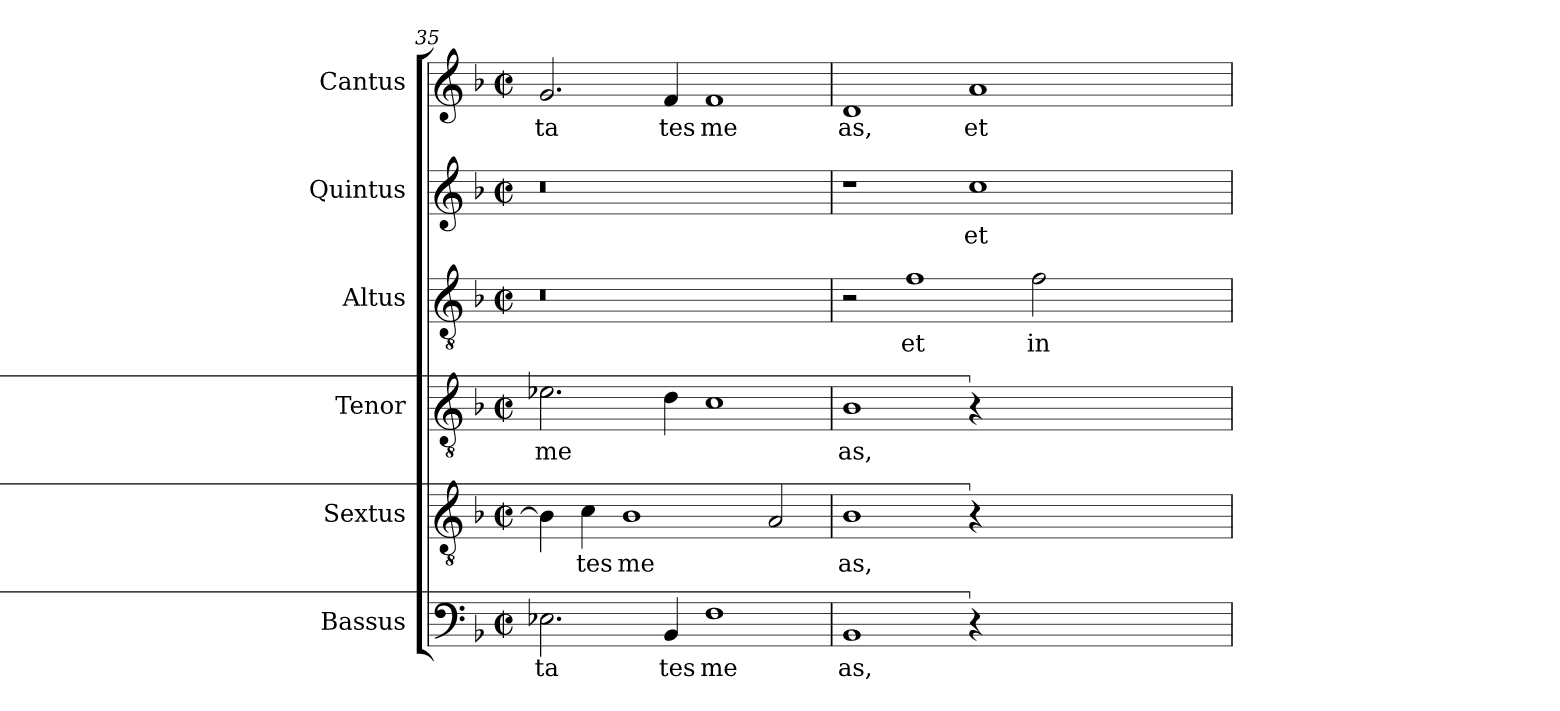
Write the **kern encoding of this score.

**kern	**text	**kern	**text	**kern	**text	**kern	**text	**kern	**text	**kern	**text
*part6	*part6	*part5	*part5	*part4	*part4	*part3	*part3	*part2	*part2	*part1	*part1
*staff6	*staff6	*staff5	*staff5	*staff4	*staff4	*staff3	*staff3	*staff2	*staff2	*staff1	*staff1
*I"Bassus	*	*I"Sextus	*	*I"Tenor	*	*I"Altus	*	*I"Quintus	*	*I"Cantus	*
*clefF4	*	*clefGv2	*	*clefGv2	*	*clefGv2	*	*clefG2	*	*clefG2	*
*k[b-]	*	*k[b-]	*	*k[b-]	*	*k[b-]	*	*k[b-]	*	*k[b-]	*
*F:	*	*F:	*	*F:	*	*F:	*	*F:	*	*F:	*
*M2/2	*	*M2/2	*	*M2/2	*	*M2/2	*	*M2/2	*	*M2/2	*
*met(c|)	*	*met(c|)	*	*met(c|)	*	*met(c|)	*	*met(c|)	*	*met(c|)	*
=35	=35	=35	=35	=35	=35	=35	=35	=35	=35	=35	=35
!	!LO:LY:b:cj	!	!	!	!LO:LY:b	!	!	!	!	!	!LO:LY:b:cj
2.E-X\	ta	4B-\]	.	2.e-X\	me	0r	.	0r	.	2.g/	ta
!	!	!	!LO:LY:b:cj	!	!	!	!	!	!	!	!
.	.	4c\	tes	.	.	.	.	.	.	.	.
!	!	!	!LO:LY:b:cj	!	!	!	!	!	!	!	!
.	.	1B-	me	.	.	.	.	.	.	.	.
!	!LO:LY:b:cj	!	!	!	!	!	!	!	!	!	!LO:LY:b:cj
4BB-/	tes	.	.	4d\	.	.	.	.	.	4f/	tes
!	!LO:LY:b:cj	!	!	!	!	!	!	!	!	!	!LO:LY:b:cj
1F	me	.	.	1c	.	.	.	.	.	1f	me
.	.	2A/	.	.	.	.	.	.	.	.	.
!!LO:PB:g=z
=36	=36	=36	=36	=36	=36	=36	=36	=36	=36	=36	=36
!	!LO:LY:b:cj	!	!LO:LY:b:cj	!	!LO:LY:b:cj	!	!	!	!	!	!LO:LY:b:cj
1BB-	as,	1B-	as,	1B-	as,	2r	.	1r	.	1d	as,
!	!	!	!	!	!	!	!LO:LY:b:cj	!	!	!	!
.	.	.	.	.	.	1f	et	.	.	.	.
!LO:N:vis=1	!	!LO:N:vis=1	!	!LO:N:vis=1	!	!	!	!	!LO:LY:b:cj	!	!LO:LY:b:cj
4%9r	.	4%9r	.	4%9r	.	.	.	1cc	et	1a	et
!	!	!	!	!	!	!	!LO:LY:b:cj	!	!	!	!
.	.	.	.	.	.	2f\	in	.	.	.	.
.	.	.	.	.	.	1ryy	.	1ryy	.	1ryy	.
.	.	.	.	.	.	4ryy	.	4ryy	.	4ryy	.
=	=	=	=	=	=	=	=	=	=	=	=
*-	*-	*-	*-	*-	*-	*-	*-	*-	*-	*-	*-
